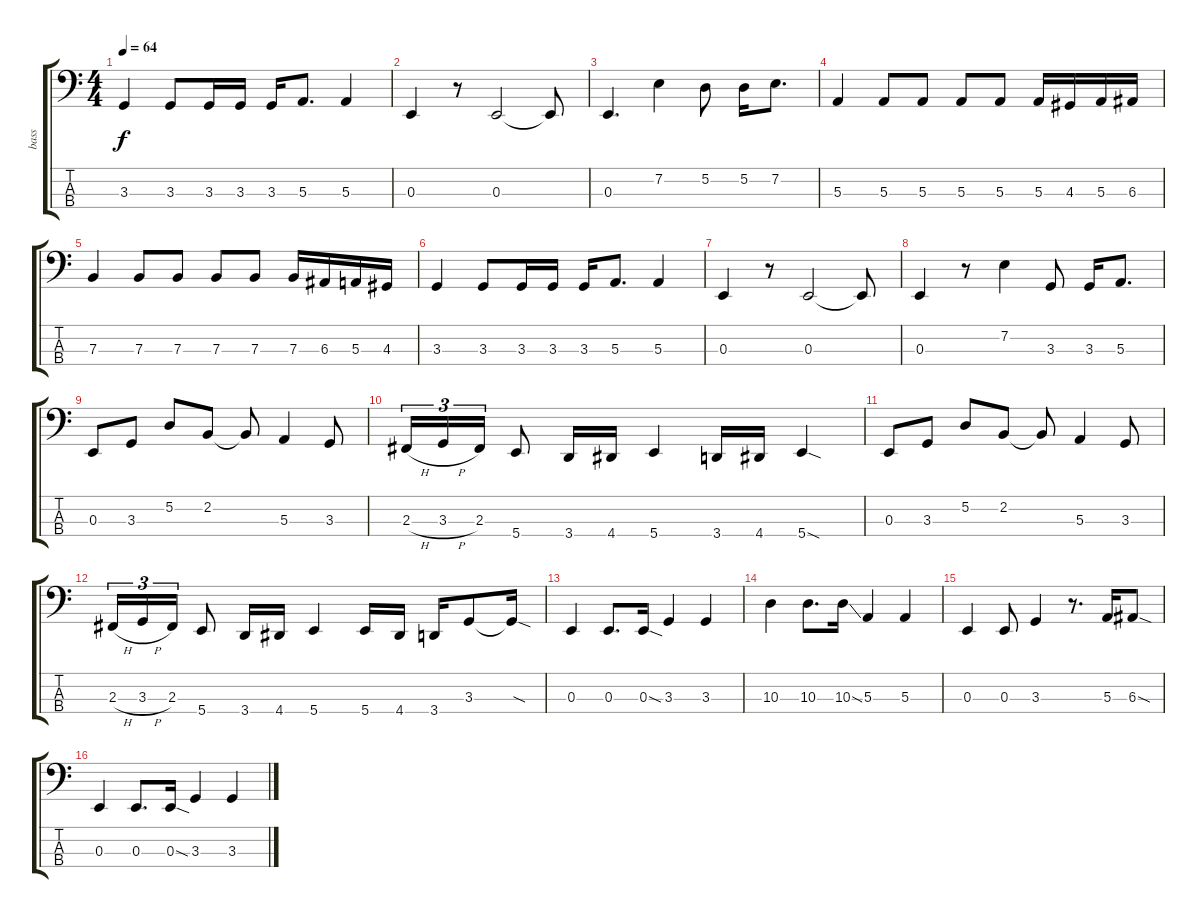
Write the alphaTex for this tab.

\track ("bass" "bass") {instrument fretlessbass}
\staff {score tabs}
\tuning (D2 A1 E1 B0) {hide}
\ts (4 4)
\tempo 64
\clef f4
\ks c
3.3.4{dy f} 3.3.8 3.3.16 3.3.16 3.3.16 5.3.8{d} 5.3.4 |
0.3.4 r.8 0.3.2 0.3{t}.8 |
0.3.4{d} 7.2.4 5.2.8 5.2.16 7.2.8{d} |
5.3.4 5.3.8 5.3.8 5.3.8 5.3.8 5.3.16 4.3.16 5.3.16 6.3.16 |
7.3.4 7.3.8 7.3.8 7.3.8 7.3.8 7.3.16 6.3.16 5.3.16 4.3.16 |
3.3.4 3.3.8 3.3.16 3.3.16 3.3.16 5.3.8{d} 5.3.4 |
0.3.4 r.8 0.3.2 0.3{t}.8 |
0.3.4 r.8 7.2.4 3.3.8 3.3.16 5.3.8{d} |
0.3.8 3.3.8 5.2.8 2.2.8 2.2{t}.8 5.3.4 3.3.8 |
2.3{h}.16{tu (3 2)} 3.3{h}.16{tu (3 2)} 2.3.16{tu (3 2)} 5.4.8 3.4.16 4.4.16 5.4.4 3.4.16 4.4.16 5.4{sod}.4 |
0.3.8 3.3.8 5.2.8 2.2.8 2.2{t}.8 5.3.4 3.3.8 |
2.3{h}.16{tu (3 2)} 3.3{h}.16{tu (3 2)} 2.3.16{tu (3 2)} 5.4.8 3.4.16 4.4.16 5.4.4 5.4.16 4.4.16 3.4.16 3.3.8 3.3{sod t}.16 |
0.3.4 0.3.8{d} 0.3{sod}.16 3.3.4 3.3.4 |
10.3.4 10.3.8{d} 10.3{ss}.16 5.3.4 5.3.4 |
0.3.4 0.3.8 3.3.4 r.8{d} 5.3.16 6.3{sod}.8 |
0.3.4 0.3.8{d} 0.3{sod}.16 3.3.4 3.3.4
